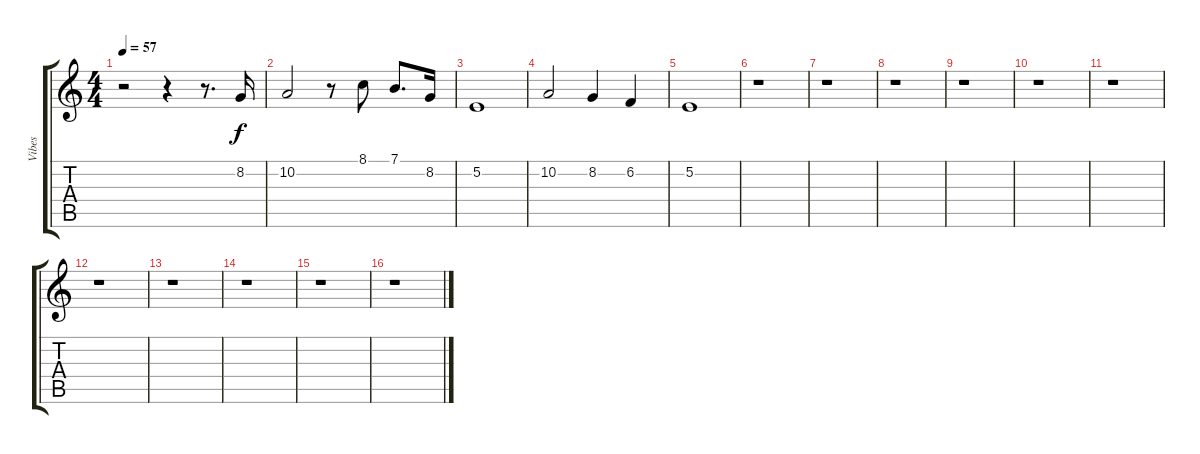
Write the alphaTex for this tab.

\track ("Vibes" "Vibes") {instrument electricpiano1}
\staff {score tabs}
\tuning (E4 B3 G3 D3 A2 E2) {hide}
\ts (4 4)
\tempo 57
\clef g2
\ks c
r.2{dy f instrument electricpiano1} r.4 r.8{d} 8.2.16 |
10.2.2 r.8 8.1.8 7.1.8{d} 8.2.16 |
5.2.1 |
10.2.2 8.2.4 6.2.4 |
5.2.1 |
r.1 |
r.1 |
r.1 |
r.1 |
r.1 |
r.1 |
r.1 |
r.1 |
r.1 |
r.1 |
r.1
